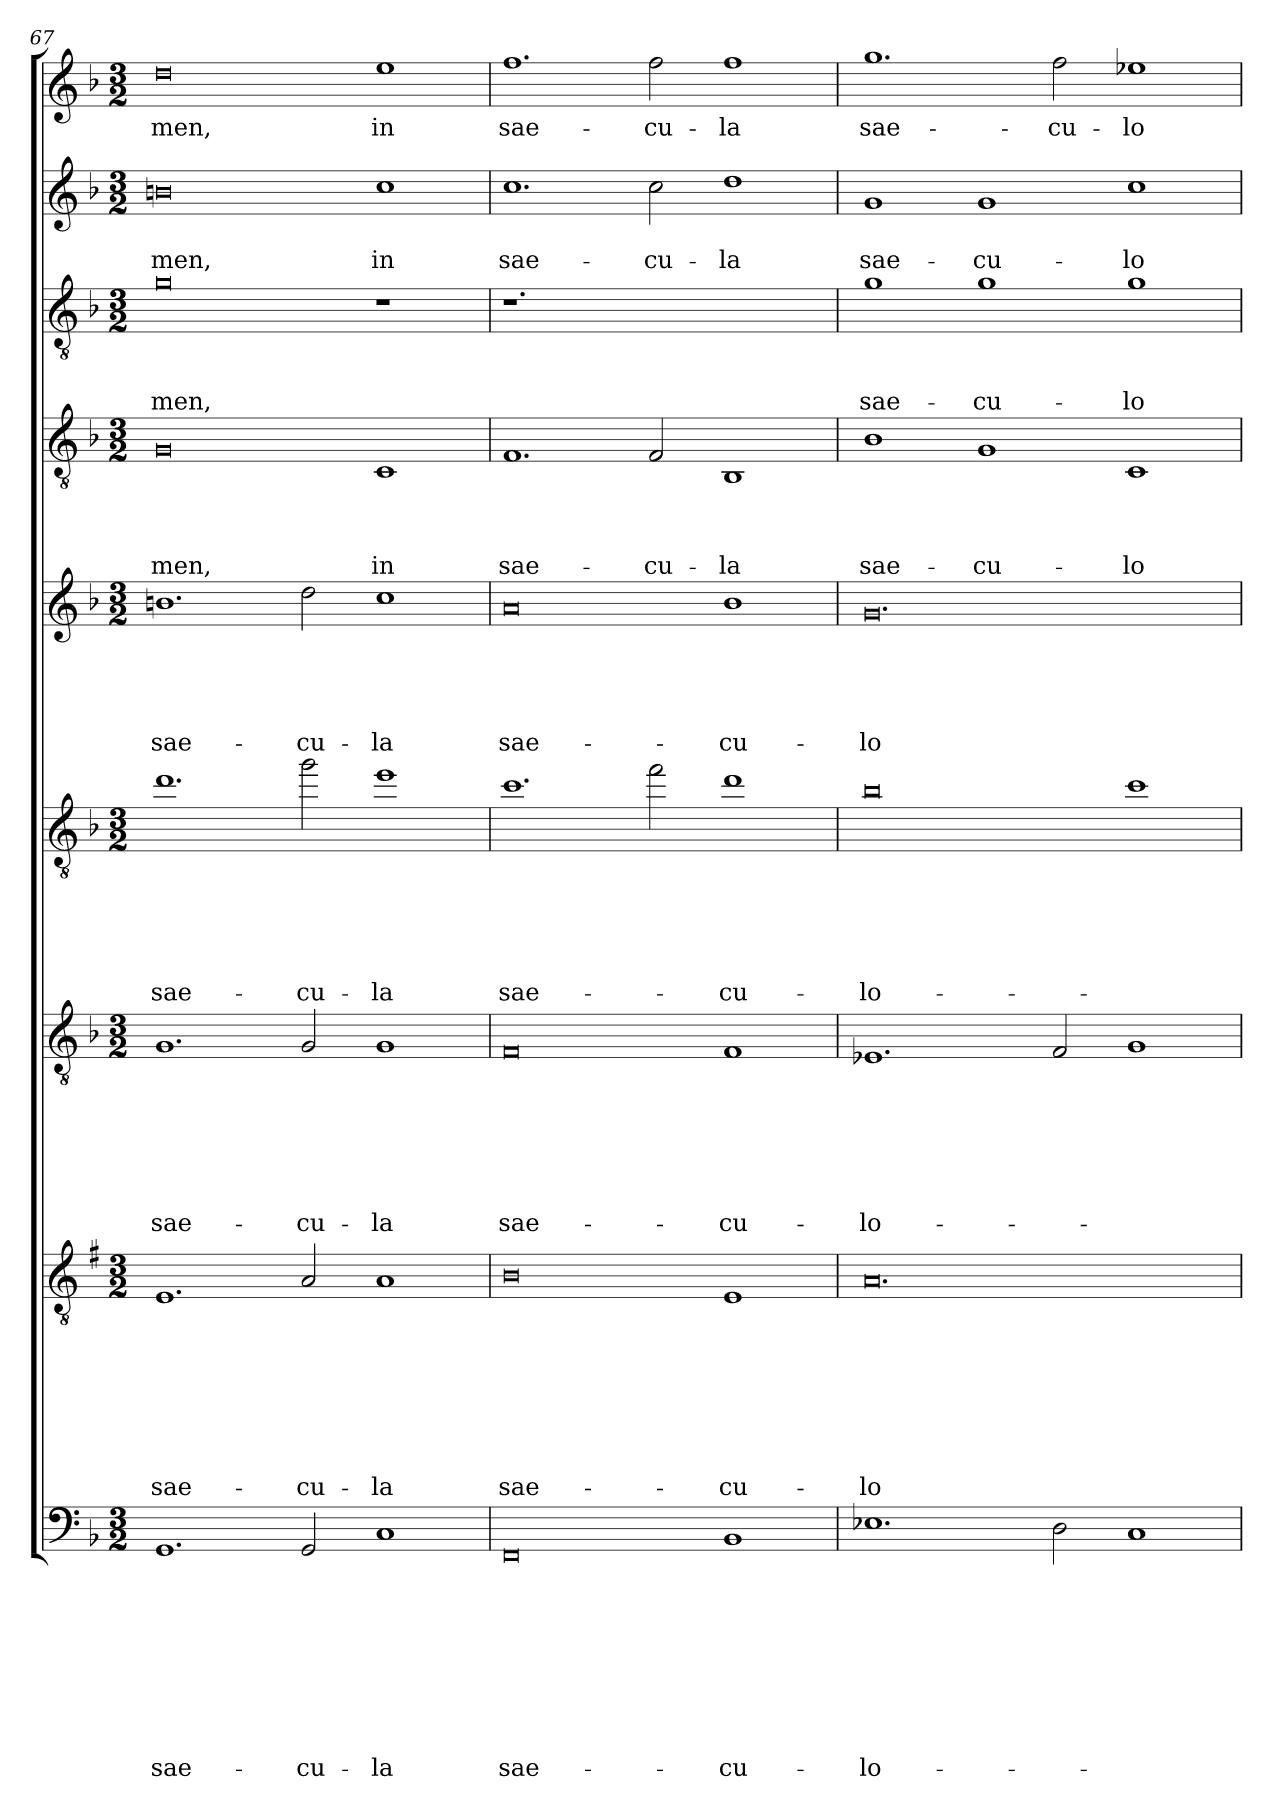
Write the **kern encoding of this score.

**kern	**text	**text	**text	**text	**text	**text	**text	**text	**text	**kern	**text	**text	**text	**text	**text	**text	**text	**text	**kern	**text	**text	**text	**text	**text	**text	**text	**kern	**text	**text	**text	**text	**text	**text	**kern	**text	**text	**text	**text	**text	**kern	**text	**text	**text	**text	**kern	**text	**text	**text	**kern	**text	**text	**kern	**text
*part9	*part9	*part9	*part9	*part9	*part9	*part9	*part9	*part9	*part9	*part8	*part8	*part8	*part8	*part8	*part8	*part8	*part8	*part8	*part7	*part7	*part7	*part7	*part7	*part7	*part7	*part7	*part6	*part6	*part6	*part6	*part6	*part6	*part6	*part5	*part5	*part5	*part5	*part5	*part5	*part4	*part4	*part4	*part4	*part4	*part3	*part3	*part3	*part3	*part2	*part2	*part2	*part1	*part1
*staff9	*staff9	*staff9	*staff9	*staff9	*staff9	*staff9	*staff9	*staff9	*staff9	*staff8	*staff8	*staff8	*staff8	*staff8	*staff8	*staff8	*staff8	*staff8	*staff7	*staff7	*staff7	*staff7	*staff7	*staff7	*staff7	*staff7	*staff6	*staff6	*staff6	*staff6	*staff6	*staff6	*staff6	*staff5	*staff5	*staff5	*staff5	*staff5	*staff5	*staff4	*staff4	*staff4	*staff4	*staff4	*staff3	*staff3	*staff3	*staff3	*staff2	*staff2	*staff2	*staff1	*staff1
*clefF4	*	*	*	*	*	*	*	*	*	*clefGv2	*	*	*	*	*	*	*	*	*clefGv2	*	*	*	*	*	*	*	*clefGv2	*	*	*	*	*	*	*clefG2	*	*	*	*	*	*clefGv2	*	*	*	*	*clefGv2	*	*	*	*clefG2	*	*	*clefG2	*
*	*	*	*	*	*	*	*	*	*	*ITrd1c2	*	*	*	*	*	*	*	*	*	*	*	*	*	*	*	*	*ITrd8c14	*	*	*	*	*	*	*	*	*	*	*	*	*	*	*	*	*	*	*	*	*	*	*	*	*	*
*k[b-]	*	*	*	*	*	*	*	*	*	*k[b-]	*	*	*	*	*	*	*	*	*k[b-]	*	*	*	*	*	*	*	*k[b-]	*	*	*	*	*	*	*k[b-]	*	*	*	*	*	*k[b-]	*	*	*	*	*k[b-]	*	*	*	*k[b-]	*	*	*k[b-]	*
*F:	*	*	*	*	*	*	*	*	*	*F:	*	*	*	*	*	*	*	*	*F:	*	*	*	*	*	*	*	*F:	*	*	*	*	*	*	*F:	*	*	*	*	*	*F:	*	*	*	*	*F:	*	*	*	*F:	*	*	*F:	*
*M3/2	*	*	*	*	*	*	*	*	*	*M3/2	*	*	*	*	*	*	*	*	*M3/2	*	*	*	*	*	*	*	*M3/2	*	*	*	*	*	*	*M3/2	*	*	*	*	*	*M3/2	*	*	*	*	*M3/2	*	*	*	*M3/2	*	*	*M3/2	*
=67	=67	=67	=67	=67	=67	=67	=67	=67	=67	=67	=67	=67	=67	=67	=67	=67	=67	=67	=67	=67	=67	=67	=67	=67	=67	=67	=67	=67	=67	=67	=67	=67	=67	=67	=67	=67	=67	=67	=67	=67	=67	=67	=67	=67	=67	=67	=67	=67	=67	=67	=67	=67	=67
!	!	!	!	!	!	!	!	!	!LO:LY:b	!	!	!	!	!	!	!	!	!LO:LY:b	!	!	!	!	!	!	!	!LO:LY:b	!	!	!	!	!	!	!LO:LY:b	!	!	!	!	!	!LO:LY:b	!	!	!	!	!LO:LY:b	!	!	!	!LO:LY:b	!	!	!LO:LY:b	!	!LO:LY:b
1.GG	.	.	.	.	.	.	.	.	sae-	1.D	.	.	.	.	.	.	.	sae-	1.G	.	.	.	.	.	.	sae-	1.d	.	.	.	.	.	sae-	1.bn	.	.	.	.	sae-	0G	.	.	.	-men,	0g	.	.	-men,	0bn	.	-men,	0dd	-men,
!	!	!	!	!	!	!	!	!	!LO:LY:b	!	!	!	!	!	!	!	!	!LO:LY:b	!	!	!	!	!	!	!	!LO:LY:b	!	!	!	!	!	!	!LO:LY:b	!	!	!	!	!	!LO:LY:b	!	!	!	!	!	!	!	!	!	!	!	!	!	!
2GG/	.	.	.	.	.	.	.	.	-cu-	2G/	.	.	.	.	.	.	.	-cu-	2G/	.	.	.	.	.	.	-cu-	2g\	.	.	.	.	.	-cu-	2dd\	.	.	.	.	-cu-	.	.	.	.	.	.	.	.	.	.	.	.	.	.
!	!	!	!	!	!	!	!	!	!LO:LY:b	!	!	!	!	!	!	!	!	!LO:LY:b	!	!	!	!	!	!	!	!LO:LY:b	!	!	!	!	!	!	!LO:LY:b	!	!	!	!	!	!LO:LY:b	!	!	!	!	!LO:LY:b	!	!	!	!	!	!	!LO:LY:b	!	!LO:LY:b
1C	.	.	.	.	.	.	.	.	-la	1G	.	.	.	.	.	.	.	-la	1G	.	.	.	.	.	.	-la	1e	.	.	.	.	.	-la	1cc	.	.	.	.	-la	1C	.	.	.	in	1r	.	.	.	1cc	.	in	1ee	in
=68	=68	=68	=68	=68	=68	=68	=68	=68	=68	=68	=68	=68	=68	=68	=68	=68	=68	=68	=68	=68	=68	=68	=68	=68	=68	=68	=68	=68	=68	=68	=68	=68	=68	=68	=68	=68	=68	=68	=68	=68	=68	=68	=68	=68	=68	=68	=68	=68	=68	=68	=68	=68	=68
!	!	!	!	!	!	!	!	!	!LO:LY:b	!	!	!	!	!	!	!	!	!LO:LY:b	!	!	!	!	!	!	!	!LO:LY:b	!	!	!	!	!	!	!LO:LY:b	!	!	!	!	!	!LO:LY:b	!	!	!	!	!LO:LY:b	!	!	!	!	!	!	!LO:LY:b	!	!LO:LY:b
0FF	.	.	.	.	.	.	.	.	sae-	0A	.	.	.	.	.	.	.	sae-	0F	.	.	.	.	.	.	sae-	1.c	.	.	.	.	.	sae-	0a	.	.	.	.	sae-	1.F	.	.	.	sae-	1.r	.	.	.	1.cc	.	sae-	1.ff	sae-
!	!	!	!	!	!	!	!	!	!	!	!	!	!	!	!	!	!	!	!	!	!	!	!	!	!	!	!	!	!	!	!	!	!	!	!	!	!	!	!	!	!	!	!	!LO:LY:b	!	!	!	!	!	!	!LO:LY:b	!	!LO:LY:b
.	.	.	.	.	.	.	.	.	.	.	.	.	.	.	.	.	.	.	.	.	.	.	.	.	.	.	2f\	.	.	.	.	.	.	.	.	.	.	.	.	2F/	.	.	.	-cu-	1.ryy	.	.	.	2cc\	.	-cu-	2ff\	-cu-
!	!	!	!	!	!	!	!	!	!LO:LY:b	!	!	!	!	!	!	!	!	!LO:LY:b	!	!	!	!	!	!	!	!LO:LY:b	!	!	!	!	!	!	!LO:LY:b	!	!	!	!	!	!LO:LY:b	!	!	!	!	!LO:LY:b	!	!	!	!	!	!	!LO:LY:b	!	!LO:LY:b
1BB-	.	.	.	.	.	.	.	.	-cu-	1D	.	.	.	.	.	.	.	-cu-	1F	.	.	.	.	.	.	-cu-	1d	.	.	.	.	.	-cu-	1b-	.	.	.	.	-cu-	1BB-	.	.	.	-la	.	.	.	.	1dd	.	-la	1ff	-la
=69	=69	=69	=69	=69	=69	=69	=69	=69	=69	=69	=69	=69	=69	=69	=69	=69	=69	=69	=69	=69	=69	=69	=69	=69	=69	=69	=69	=69	=69	=69	=69	=69	=69	=69	=69	=69	=69	=69	=69	=69	=69	=69	=69	=69	=69	=69	=69	=69	=69	=69	=69	=69	=69
!	!	!	!	!	!	!	!	!	!LO:LY:b	!	!	!	!	!	!	!	!	!LO:LY:b	!	!	!	!	!	!	!	!LO:LY:b	!	!	!	!	!	!	!LO:LY:b	!	!	!	!	!	!LO:LY:b	!	!	!	!	!LO:LY:b	!	!	!	!LO:LY:b	!	!	!LO:LY:b	!	!LO:LY:b
1.E-X	.	.	.	.	.	.	.	.	-lo-	0.G	.	.	.	.	.	.	.	-lo-	1.E-X	.	.	.	.	.	.	-lo-	0B-	.	.	.	.	.	-lo-	0.g	.	.	.	.	-lo-	1B-	.	.	.	sae-	1g	.	.	sae-	1g	.	sae-	1.gg	sae-
!	!	!	!	!	!	!	!	!	!	!	!	!	!	!	!	!	!	!	!	!	!	!	!	!	!	!	!	!	!	!	!	!	!	!	!	!	!	!	!	!	!	!	!	!LO:LY:b	!	!	!	!LO:LY:b	!	!	!LO:LY:b	!	!
.	.	.	.	.	.	.	.	.	.	.	.	.	.	.	.	.	.	.	.	.	.	.	.	.	.	.	.	.	.	.	.	.	.	.	.	.	.	.	.	1G	.	.	.	-cu-	1g	.	.	-cu-	1g	.	-cu-	.	.
!	!	!	!	!	!	!	!	!	!	!	!	!	!	!	!	!	!	!	!	!	!	!	!	!	!	!	!	!	!	!	!	!	!	!	!	!	!	!	!	!	!	!	!	!	!	!	!	!	!	!	!	!	!LO:LY:b
2D\	.	.	.	.	.	.	.	.	.	.	.	.	.	.	.	.	.	.	2F/	.	.	.	.	.	.	.	.	.	.	.	.	.	.	.	.	.	.	.	.	.	.	.	.	.	.	.	.	.	.	.	.	2ff\	-cu-
!	!	!	!	!	!	!	!	!	!	!	!	!	!	!	!	!	!	!	!	!	!	!	!	!	!	!	!	!	!	!	!	!	!	!	!	!	!	!	!	!	!	!	!	!LO:LY:b	!	!	!	!LO:LY:b	!	!	!LO:LY:b	!	!LO:LY:b
1C	.	.	.	.	.	.	.	.	.	.	.	.	.	.	.	.	.	.	1G	.	.	.	.	.	.	.	1c	.	.	.	.	.	.	.	.	.	.	.	.	1C	.	.	.	-lo-	1g	.	.	-lo-	1cc	.	-lo-	1ee-X	-lo-
=	=	=	=	=	=	=	=	=	=	=	=	=	=	=	=	=	=	=	=	=	=	=	=	=	=	=	=	=	=	=	=	=	=	=	=	=	=	=	=	=	=	=	=	=	=	=	=	=	=	=	=	=	=
*-	*-	*-	*-	*-	*-	*-	*-	*-	*-	*-	*-	*-	*-	*-	*-	*-	*-	*-	*-	*-	*-	*-	*-	*-	*-	*-	*-	*-	*-	*-	*-	*-	*-	*-	*-	*-	*-	*-	*-	*-	*-	*-	*-	*-	*-	*-	*-	*-	*-	*-	*-	*-	*-
